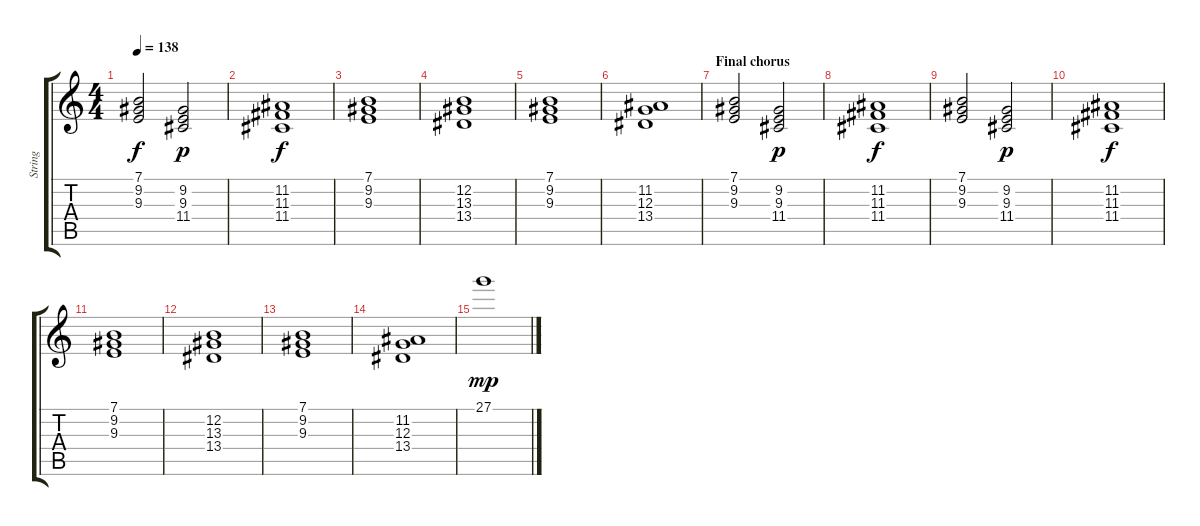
\track ("String" "String") {instrument stringensemble2}
\staff {score tabs}
\tuning (E4 B3 G3 D3 A2 E2) {hide}
\ts (4 4)
\tempo 138
\clef g2
\ks c
(7.1 9.2 9.3).2{dy f} (9.2 9.3 11.4).2{dy p} |
(11.2 11.3 11.4).1{dy f} |
(7.1 9.2 9.3).1 |
(12.2 13.3 13.4).1 |
(7.1 9.2 9.3).1 |
(11.2 12.3 13.4).1 |
\section ("" "Final chorus")
(7.1 9.2 9.3).2{volume 12} (9.2 9.3 11.4).2{dy p} |
(11.2 11.3 11.4).1{dy f} |
(7.1 9.2 9.3).2 (9.2 9.3 11.4).2{dy p} |
(11.2 11.3 11.4).1{dy f} |
(7.1 9.2 9.3).1 |
(12.2 13.3 13.4).1 |
(7.1 9.2 9.3).1 |
(11.2 12.3 13.4).1 |
27.1.1{dy mp}
